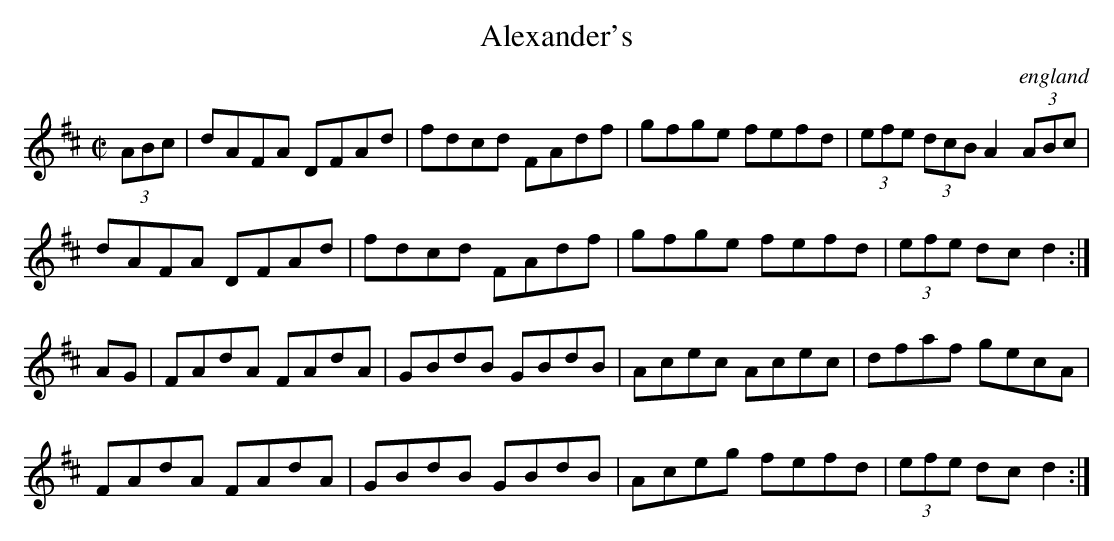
X:1
T:Alexander's
O:england
M:C|
L:1/8
K:D Major
(3ABc|dAFA DFAd|fdcd FAdf|gfge fefd|(3efe (3dcB A2 (3ABc|
dAFA DFAd|fdcd FAdf|gfge fefd|(3efe dc d2:|
AG|FAdA FAdA|GBdB GBdB|Acec Acec|dfaf gecA|
FAdA FAdA|GBdB GBdB|Aceg fefd|(3efe dc d2:|
